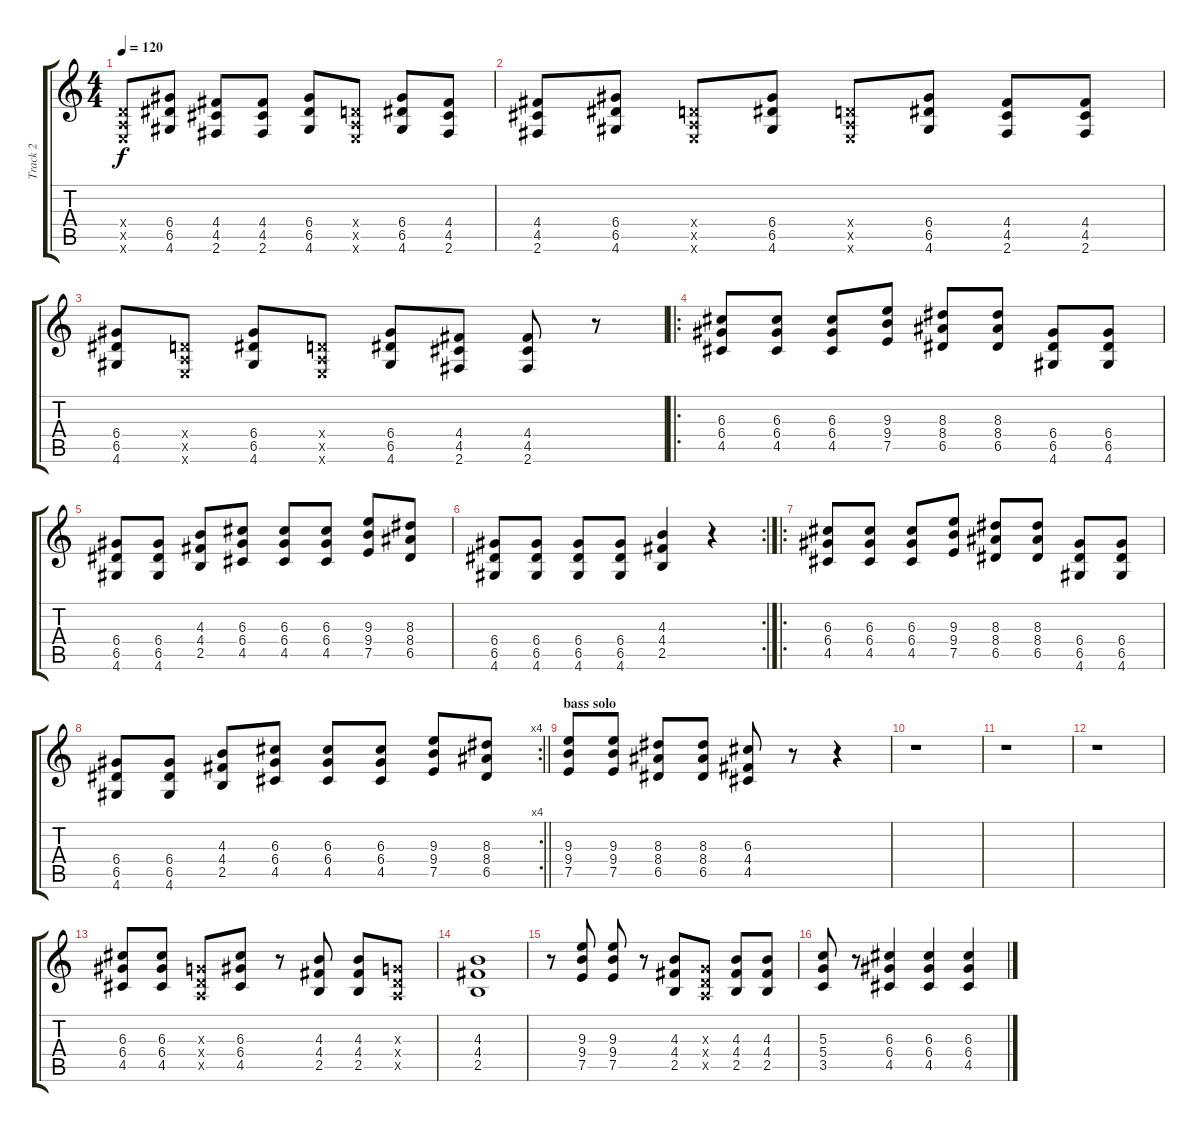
\track ("Track 2" "Track 2") {instrument overdrivenguitar}
\staff {score tabs}
\tuning (E4 B3 G3 D3 A2 E2) {hide}
\ts (4 4)
\tempo 120
\clef g2
\ks c
(0.4{x} 0.5{x} 0.6{x}).8{dy f} (6.4 6.5 4.6).8 (4.4 4.5 2.6).8 (4.4 4.5 2.6).8 (6.4 6.5 4.6).8 (0.4{x} 0.5{x} 0.6{x}).8 (6.4 6.5 4.6).8 (4.4 4.5 2.6).8 |
(4.4 4.5 2.6).8 (6.4 6.5 4.6).8 (0.4{x} 0.5{x} 0.6{x}).8 (6.4 6.5 4.6).8 (0.4{x} 0.5{x} 0.6{x}).8 (6.4 6.5 4.6).8 (4.4 4.5 2.6).8 (4.4 4.5 2.6).8 |
(6.4 6.5 4.6).8 (0.4{x} 0.5{x} 0.6{x}).8 (6.4 6.5 4.6).8 (0.4{x} 0.5{x} 0.6{x}).8 (6.4 6.5 4.6).8 (4.4 4.5 2.6).8 (4.4 4.5 2.6).8 r.8 |
\ro
(6.3 6.4 4.5).8 (6.3 6.4 4.5).8 (6.3 6.4 4.5).8 (9.3 9.4 7.5).8 (8.3 8.4 6.5).8 (8.3 8.4 6.5).8 (6.4 6.5 4.6).8 (6.4 6.5 4.6).8 |
(6.4 6.5 4.6).8 (6.4 6.5 4.6).8 (4.3 4.4 2.5).8 (6.3 6.4 4.5).8 (6.3 6.4 4.5).8 (6.3 6.4 4.5).8 (9.3 9.4 7.5).8 (8.3 8.4 6.5).8 |
\rc 2
(6.4 6.5 4.6).8 (6.4 6.5 4.6).8 (6.4 6.5 4.6).8 (6.4 6.5 4.6).8 (4.3 4.4 2.5).4 r.4 |
\ro
(6.3 6.4 4.5).8 (6.3 6.4 4.5).8 (6.3 6.4 4.5).8 (9.3 9.4 7.5).8 (8.3 8.4 6.5).8 (8.3 8.4 6.5).8 (6.4 6.5 4.6).8 (6.4 6.5 4.6).8 |
\rc 4
\barLineRight lightlight
(6.4 6.5 4.6).8 (6.4 6.5 4.6).8 (4.3 4.4 2.5).8 (6.3 6.4 4.5).8 (6.3 6.4 4.5).8 (6.3 6.4 4.5).8 (9.3 9.4 7.5).8 (8.3 8.4 6.5).8 |
\section ("" "bass solo")
(9.3 9.4 7.5).8 (9.3 9.4 7.5).8 (8.3 8.4 6.5).8 (8.3 8.4 6.5).8 (6.3 4.4 4.5).8 r.8 r.4 |
r.1 |
r.1 |
r.1 |
(6.3 6.4 4.5).8 (6.3 6.4 4.5).8 (0.3{x} 0.4{x} 0.5{x}).8 (6.3 6.4 4.5).8 r.8 (4.3 4.4 2.5).8 (4.3 4.4 2.5).8 (0.3{x} 0.4{x} 0.5{x}).8 |
(4.3 4.4 2.5).1 |
r.8 (9.3 9.4 7.5).8 (9.3 9.4 7.5).8 r.8 (4.3 4.4 2.5).8 (0.3{x} 0.4{x} 0.5{x}).8 (4.3 4.4 2.5).8 (4.3 4.4 2.5).8 |
(5.3 5.4 3.5).8 r.8 (6.3 6.4 4.5).4 (6.3 6.4 4.5).4 (6.3 6.4 4.5).4
